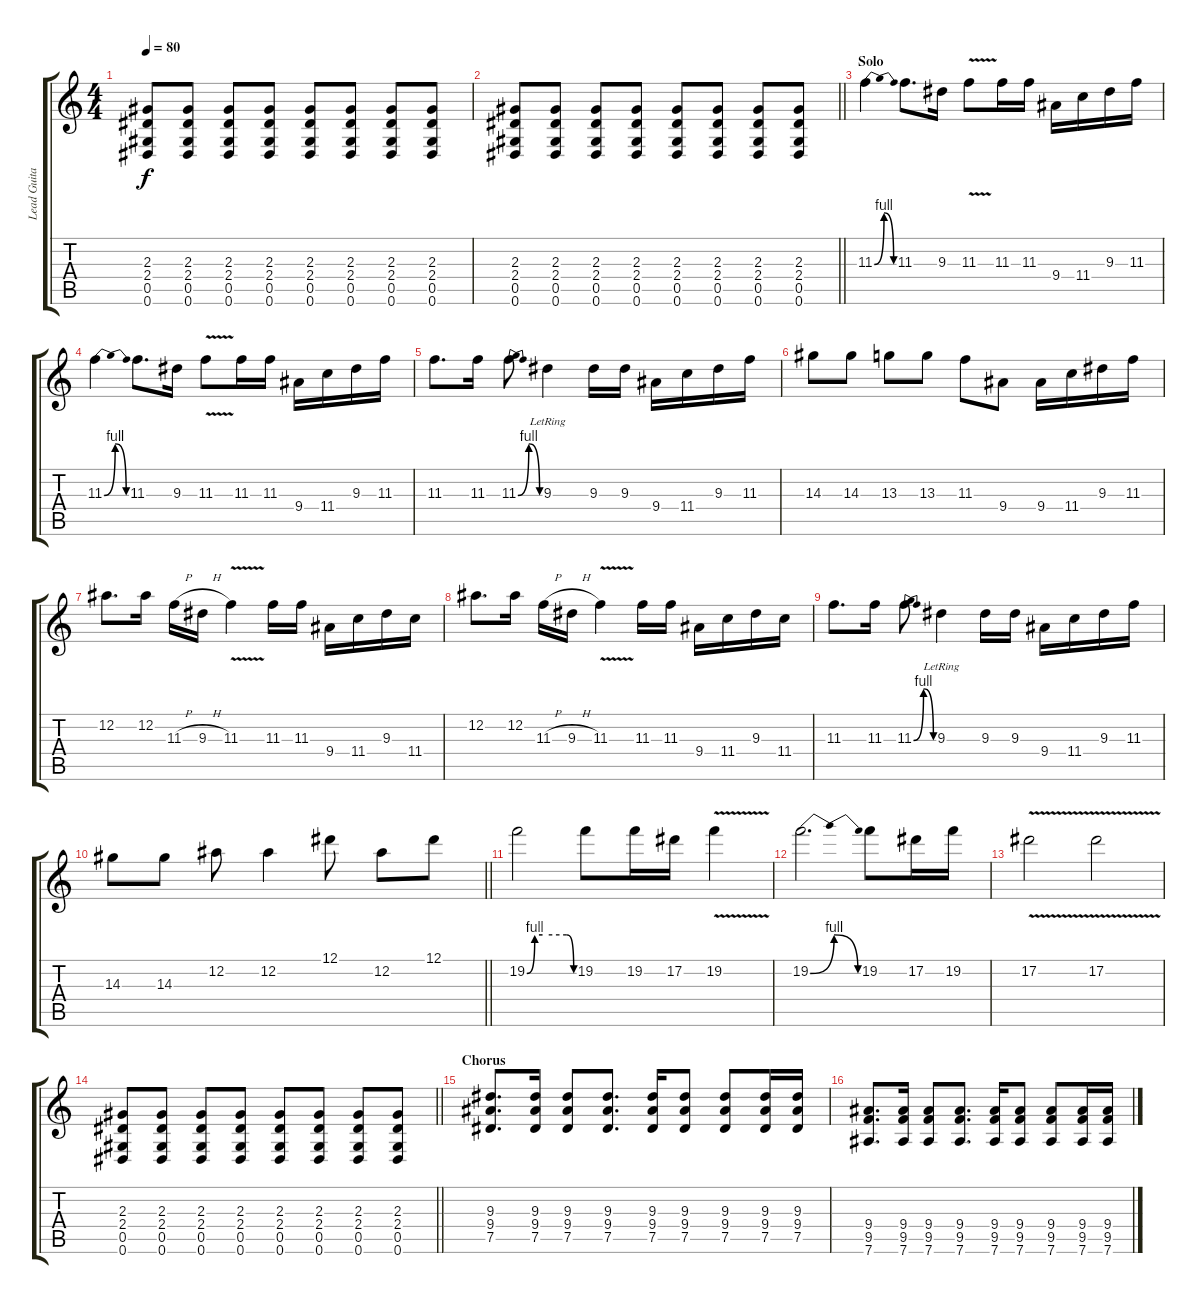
\track ("Lead Guitar" "Lead Guita") {instrument distortionguitar}
\staff {score tabs}
\tuning (Eb4 Bb3 Gb3 Db3 Ab2 Eb2) {hide}
\ts (4 4)
\tempo 80
\clef g2
\ks c
(2.3 2.4 0.5 0.6).8{dy f} (2.3 2.4 0.5 0.6).8 (2.3 2.4 0.5 0.6).8 (2.3 2.4 0.5 0.6).8 (2.3 2.4 0.5 0.6).8 (2.3 2.4 0.5 0.6).8 (2.3 2.4 0.5 0.6).8 (2.3 2.4 0.5 0.6).8 |
\barLineRight lightlight
(2.3 2.4 0.5 0.6).8 (2.3 2.4 0.5 0.6).8 (2.3 2.4 0.5 0.6).8 (2.3 2.4 0.5 0.6).8 (2.3 2.4 0.5 0.6).8 (2.3 2.4 0.5 0.6).8 (2.3 2.4 0.5 0.6).8 (2.3 2.4 0.5 0.6).8 |
\section ("" "Solo")
11.3{be (bendrelease 0 0 25 4 35 4 60 0)}.4 11.3.8{d} 9.3.16 11.3{v}.8 11.3.16 11.3.16 9.4.16 11.4.16 9.3.16 11.3.16 |
11.3{be (bendrelease 0 0 25 4 35 4 60 0)}.4 11.3.8{d} 9.3.16 11.3{v}.8 11.3.16 11.3.16 9.4.16 11.4.16 9.3.16 11.3.16 |
11.3.8{d} 11.3.16 11.3{be (bendrelease 0 0 30 4 30 4 60 0)}.8 9.3{lr}.4 9.3.16 9.3.16 9.4.16 11.4.16 9.3.16 11.3.16 |
14.3.8 14.3.8 13.3.8 13.3.8 11.3.8 9.4.8 9.4.16 11.4.16 9.3.16 11.3.16 |
12.2.8{d} 12.2.16 11.3{h}.16 9.3{h}.16 11.3{v}.4 11.3.16 11.3.16 9.4.16 11.4.16 9.3.16 11.4.16 |
12.2.8{d} 12.2.16 11.3{h}.16 9.3{h}.16 11.3{v}.4 11.3.16 11.3.16 9.4.16 11.4.16 9.3.16 11.4.16 |
11.3.8{d} 11.3.16 11.3{be (bendrelease 0 0 30 4 30 4 60 0)}.8 9.3{lr}.4 9.3.16 9.3.16 9.4.16 11.4.16 9.3.16 11.3.16 |
\barLineRight lightlight
14.3.8 14.3.8 12.2.8 12.2.4 12.1.8 12.2.8 12.1.8 |
19.2{be (custom 0 0 10 4 20 4 51 4 60 0)}.2 19.2.8 19.2.16 17.2.16 19.2{v}.4 |
19.2{be (bendrelease 0 0 10 4 51 4 60 0)}.2{d} 19.2.8 17.2.16 19.2.16 |
17.2{v}.2 17.2{v}.2 |
\barLineRight lightlight
(2.3 2.4 0.5 0.6).8 (2.3 2.4 0.5 0.6).8 (2.3 2.4 0.5 0.6).8 (2.3 2.4 0.5 0.6).8 (2.3 2.4 0.5 0.6).8 (2.3 2.4 0.5 0.6).8 (2.3 2.4 0.5 0.6).8 (2.3 2.4 0.5 0.6).8 |
\section ("" "Chorus")
(9.3 9.4 7.5).8{d} (9.3 9.4 7.5).16 (9.3 9.4 7.5).8 (9.3 9.4 7.5).8{d} (9.3 9.4 7.5).16 (9.3 9.4 7.5).8 (9.3 9.4 7.5).8 (9.3 9.4 7.5).16 (9.3 9.4 7.5).16 |
(9.4 9.5 7.6).8{d} (9.4 9.5 7.6).16 (9.4 9.5 7.6).8 (9.4 9.5 7.6).8{d} (9.4 9.5 7.6).16 (9.4 9.5 7.6).8 (9.4 9.5 7.6).8 (9.4 9.5 7.6).16 (9.4 9.5 7.6).16
